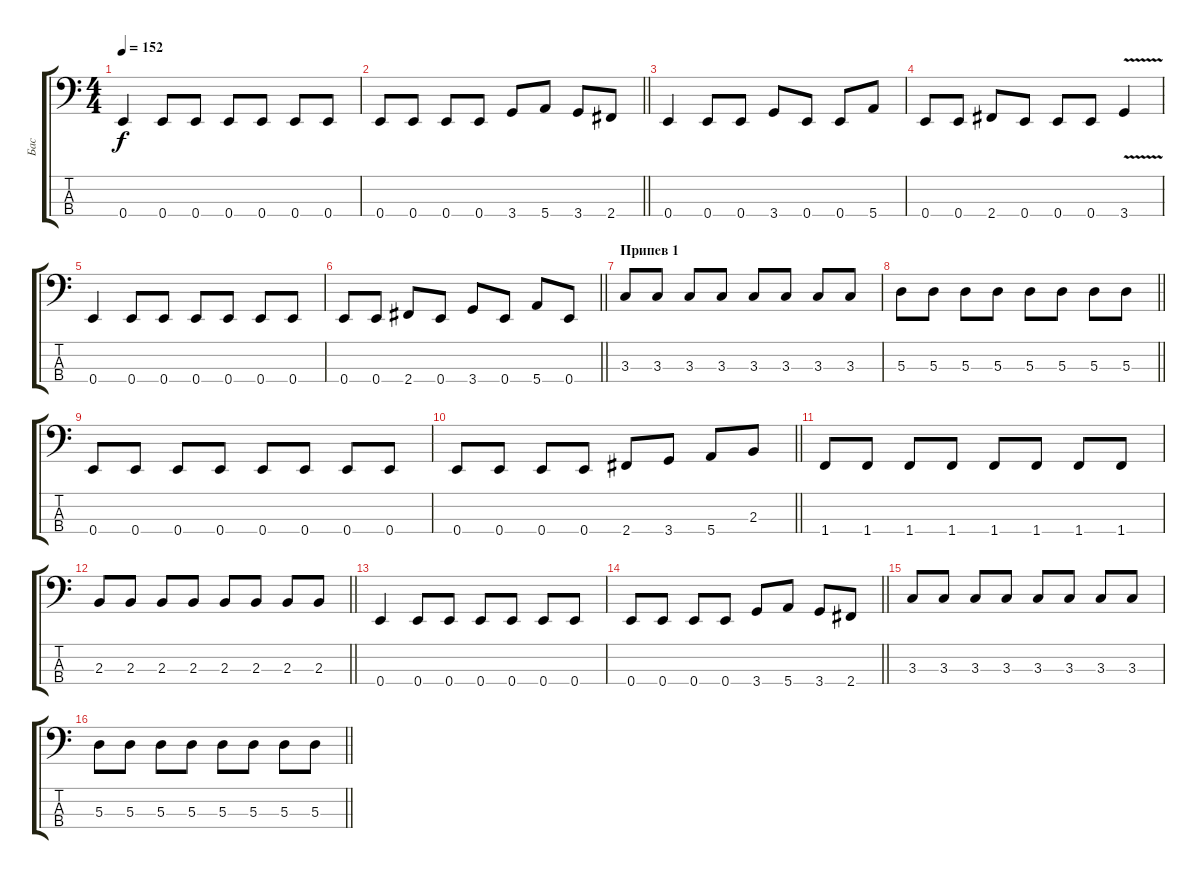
\track ("Бас" "Бас") {instrument electricbassfinger}
\staff {score tabs}
\tuning (G2 D2 A1 E1) {hide}
\ts (4 4)
\tempo 152
\clef f4
\ks c
0.4.4{dy f} 0.4.8 0.4.8 0.4.8 0.4.8 0.4.8 0.4.8 |
\barLineRight lightlight
0.4.8 0.4.8 0.4.8 0.4.8 3.4.8 5.4.8 3.4.8 2.4.8 |
0.4.4 0.4.8 0.4.8 3.4.8 0.4.8 0.4.8 5.4.8 |
0.4.8 0.4.8 2.4.8 0.4.8 0.4.8 0.4.8 3.4{v}.4 |
0.4.4 0.4.8 0.4.8 0.4.8 0.4.8 0.4.8 0.4.8 |
\barLineRight lightlight
0.4.8 0.4.8 2.4.8 0.4.8 3.4.8 0.4.8 5.4.8 0.4.8 |
\section ("" "Припев 1")
3.3.8 3.3.8 3.3.8 3.3.8 3.3.8 3.3.8 3.3.8 3.3.8 |
\barLineRight lightlight
5.3.8 5.3.8 5.3.8 5.3.8 5.3.8 5.3.8 5.3.8 5.3.8 |
0.4.8 0.4.8 0.4.8 0.4.8 0.4.8 0.4.8 0.4.8 0.4.8 |
\barLineRight lightlight
0.4.8 0.4.8 0.4.8 0.4.8 2.4.8 3.4.8 5.4.8 2.3.8 |
1.4.8 1.4.8 1.4.8 1.4.8 1.4.8 1.4.8 1.4.8 1.4.8 |
\barLineRight lightlight
2.3.8 2.3.8 2.3.8 2.3.8 2.3.8 2.3.8 2.3.8 2.3.8 |
0.4.4 0.4.8 0.4.8 0.4.8 0.4.8 0.4.8 0.4.8 |
\barLineRight lightlight
0.4.8 0.4.8 0.4.8 0.4.8 3.4.8 5.4.8 3.4.8 2.4.8 |
3.3.8 3.3.8 3.3.8 3.3.8 3.3.8 3.3.8 3.3.8 3.3.8 |
\barLineRight lightlight
5.3.8 5.3.8 5.3.8 5.3.8 5.3.8 5.3.8 5.3.8 5.3.8
